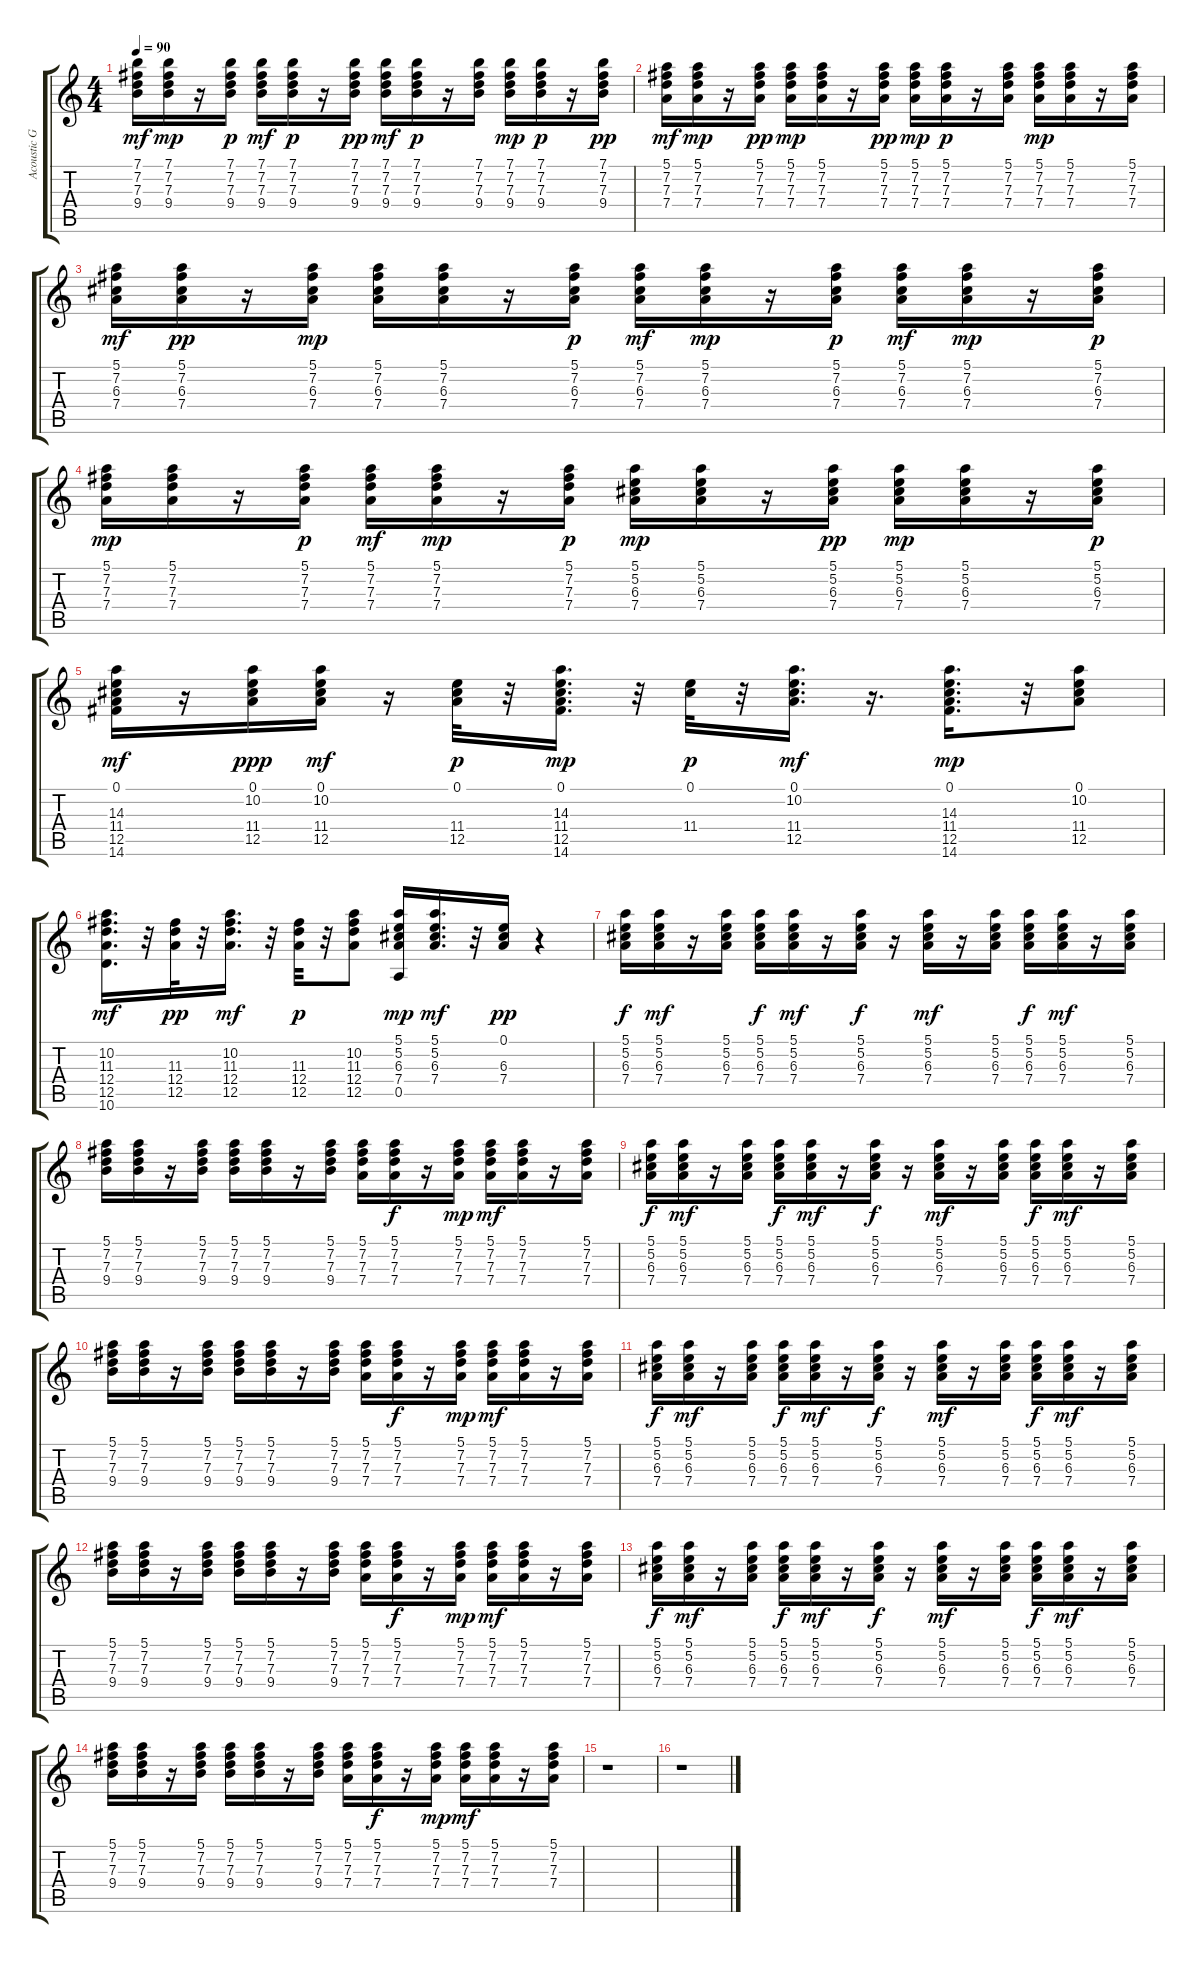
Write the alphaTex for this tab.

\track ("Acoustic Guitar 1" "Acoustic G") {instrument acousticguitarnylon}
\staff {score tabs}
\tuning (E4 B3 G3 D3 A2 E2) {hide}
\ts (4 4)
\tempo 90
\clef g2
\ks c
(7.1 7.2 7.3 9.4).16{dy mf} (7.1 7.2 7.3 9.4).16{dy mp} r.16 (7.1 7.2 7.3 9.4).16{dy p} (7.1 7.2 7.3 9.4).16{dy mf} (7.1 7.2 7.3 9.4).16{dy p} r.16 (7.1 7.2 7.3 9.4).16{dy pp} (7.1 7.2 7.3 9.4).16{dy mf} (7.1 7.2 7.3 9.4).16{dy p} r.16 (7.1 7.2 7.3 9.4).16 (7.1 7.2 7.3 9.4).16{dy mp} (7.1 7.2 7.3 9.4).16{dy p} r.16 (7.1 7.2 7.3 9.4).16{dy pp} |
(5.1 7.2 7.3 7.4).16{dy mf} (5.1 7.2 7.3 7.4).16{dy mp} r.16 (5.1 7.2 7.3 7.4).16{dy pp} (5.1 7.2 7.3 7.4).16{dy mp} (5.1 7.2 7.3 7.4).16 r.16 (5.1 7.2 7.3 7.4).16{dy pp} (5.1 7.2 7.3 7.4).16{dy mp} (5.1 7.2 7.3 7.4).16{dy p} r.16 (5.1 7.2 7.3 7.4).16 (5.1 7.2 7.3 7.4).16{dy mp} (5.1 7.2 7.3 7.4).16 r.16 (5.1 7.2 7.3 7.4).16 |
(5.1 7.2 6.3 7.4).16{dy mf} (5.1 7.2 6.3 7.4).16{dy pp} r.16 (5.1 7.2 6.3 7.4).16{dy mp} (5.1 7.2 6.3 7.4).16 (5.1 7.2 6.3 7.4).16 r.16 (5.1 7.2 6.3 7.4).16{dy p} (5.1 7.2 6.3 7.4).16{dy mf} (5.1 7.2 6.3 7.4).16{dy mp} r.16 (5.1 7.2 6.3 7.4).16{dy p} (5.1 7.2 6.3 7.4).16{dy mf} (5.1 7.2 6.3 7.4).16{dy mp} r.16 (5.1 7.2 6.3 7.4).16{dy p} |
(5.1 7.2 7.3 7.4).16{dy mp} (5.1 7.2 7.3 7.4).16 r.16 (5.1 7.2 7.3 7.4).16{dy p} (5.1 7.2 7.3 7.4).16{dy mf} (5.1 7.2 7.3 7.4).16{dy mp} r.16 (5.1 7.2 7.3 7.4).16{dy p} (5.1 5.2 6.3 7.4).16{dy mp} (5.1 5.2 6.3 7.4).16 r.16 (5.1 5.2 6.3 7.4).16{dy pp} (5.1 5.2 6.3 7.4).16{dy mp} (5.1 5.2 6.3 7.4).16 r.16 (5.1 5.2 6.3 7.4).16{dy p} |
(0.1 14.3 11.4 12.5 14.6).16{dy mf} r.16 (0.1 10.2 11.4 12.5).16{dy ppp} (0.1 10.2 11.4 12.5).16{dy mf} r.16 (0.1 11.4 12.5).32{dy p} r.32 (0.1 14.3 11.4 12.5 14.6).16{d dy mp} r.32 (0.1 11.4).32{dy p} r.32 (0.1 10.2 11.4 12.5).16{d dy mf} r.16{d} (0.1 14.3 11.4 12.5 14.6).16{d dy mp} r.32 (0.1 10.2 11.4 12.5).8 |
(10.2 11.3 12.4 12.5 10.6).16{d dy mf} r.32 (11.3 12.4 12.5).32{dy pp} r.32 (10.2 11.3 12.4 12.5).16{d dy mf} r.32 (11.3 12.4 12.5).32{dy p} r.32 (10.2 11.3 12.4 12.5).8 (5.1 5.2 6.3 7.4 0.5).16{dy mp} (5.1 5.2 6.3 7.4).16{d dy mf} r.32 (0.1 6.3 7.4).16{dy pp} r.4 |
(5.1 5.2 6.3 7.4).16{dy f} (5.1 5.2 6.3 7.4).16{dy mf} r.16 (5.1 5.2 6.3 7.4).16 (5.1 5.2 6.3 7.4).16{dy f} (5.1 5.2 6.3 7.4).16{dy mf} r.16 (5.1 5.2 6.3 7.4).16{dy f} r.16 (5.1 5.2 6.3 7.4).16{dy mf} r.16 (5.1 5.2 6.3 7.4).16 (5.1 5.2 6.3 7.4).16{dy f} (5.1 5.2 6.3 7.4).16{dy mf} r.16 (5.1 5.2 6.3 7.4).16 |
(5.1 7.2 7.3 9.4).16 (5.1 7.2 7.3 9.4).16 r.16 (5.1 7.2 7.3 9.4).16 (5.1 7.2 7.3 9.4).16 (5.1 7.2 7.3 9.4).16 r.16 (5.1 7.2 7.3 9.4).16 (5.1 7.2 7.3 7.4).16 (5.1 7.2 7.3 7.4).16{dy f} r.16 (5.1 7.2 7.3 7.4).16{dy mp} (5.1 7.2 7.3 7.4).16{dy mf} (5.1 7.2 7.3 7.4).16 r.16 (5.1 7.2 7.3 7.4).16 |
(5.1 5.2 6.3 7.4).16{dy f} (5.1 5.2 6.3 7.4).16{dy mf} r.16 (5.1 5.2 6.3 7.4).16 (5.1 5.2 6.3 7.4).16{dy f} (5.1 5.2 6.3 7.4).16{dy mf} r.16 (5.1 5.2 6.3 7.4).16{dy f} r.16 (5.1 5.2 6.3 7.4).16{dy mf} r.16 (5.1 5.2 6.3 7.4).16 (5.1 5.2 6.3 7.4).16{dy f} (5.1 5.2 6.3 7.4).16{dy mf} r.16 (5.1 5.2 6.3 7.4).16 |
(5.1 7.2 7.3 9.4).16 (5.1 7.2 7.3 9.4).16 r.16 (5.1 7.2 7.3 9.4).16 (5.1 7.2 7.3 9.4).16 (5.1 7.2 7.3 9.4).16 r.16 (5.1 7.2 7.3 9.4).16 (5.1 7.2 7.3 7.4).16 (5.1 7.2 7.3 7.4).16{dy f} r.16 (5.1 7.2 7.3 7.4).16{dy mp} (5.1 7.2 7.3 7.4).16{dy mf} (5.1 7.2 7.3 7.4).16 r.16 (5.1 7.2 7.3 7.4).16 |
(5.1 5.2 6.3 7.4).16{dy f} (5.1 5.2 6.3 7.4).16{dy mf} r.16 (5.1 5.2 6.3 7.4).16 (5.1 5.2 6.3 7.4).16{dy f} (5.1 5.2 6.3 7.4).16{dy mf} r.16 (5.1 5.2 6.3 7.4).16{dy f} r.16 (5.1 5.2 6.3 7.4).16{dy mf} r.16 (5.1 5.2 6.3 7.4).16 (5.1 5.2 6.3 7.4).16{dy f} (5.1 5.2 6.3 7.4).16{dy mf} r.16 (5.1 5.2 6.3 7.4).16 |
(5.1 7.2 7.3 9.4).16 (5.1 7.2 7.3 9.4).16 r.16 (5.1 7.2 7.3 9.4).16 (5.1 7.2 7.3 9.4).16 (5.1 7.2 7.3 9.4).16 r.16 (5.1 7.2 7.3 9.4).16 (5.1 7.2 7.3 7.4).16 (5.1 7.2 7.3 7.4).16{dy f} r.16 (5.1 7.2 7.3 7.4).16{dy mp} (5.1 7.2 7.3 7.4).16{dy mf} (5.1 7.2 7.3 7.4).16 r.16 (5.1 7.2 7.3 7.4).16 |
(5.1 5.2 6.3 7.4).16{dy f} (5.1 5.2 6.3 7.4).16{dy mf} r.16 (5.1 5.2 6.3 7.4).16 (5.1 5.2 6.3 7.4).16{dy f} (5.1 5.2 6.3 7.4).16{dy mf} r.16 (5.1 5.2 6.3 7.4).16{dy f} r.16 (5.1 5.2 6.3 7.4).16{dy mf} r.16 (5.1 5.2 6.3 7.4).16 (5.1 5.2 6.3 7.4).16{dy f} (5.1 5.2 6.3 7.4).16{dy mf} r.16 (5.1 5.2 6.3 7.4).16 |
(5.1 7.2 7.3 9.4).16 (5.1 7.2 7.3 9.4).16 r.16 (5.1 7.2 7.3 9.4).16 (5.1 7.2 7.3 9.4).16 (5.1 7.2 7.3 9.4).16 r.16 (5.1 7.2 7.3 9.4).16 (5.1 7.2 7.3 7.4).16 (5.1 7.2 7.3 7.4).16{dy f} r.16 (5.1 7.2 7.3 7.4).16{dy mp} (5.1 7.2 7.3 7.4).16{dy mf} (5.1 7.2 7.3 7.4).16 r.16 (5.1 7.2 7.3 7.4).16 |
r.1 |
r.1
